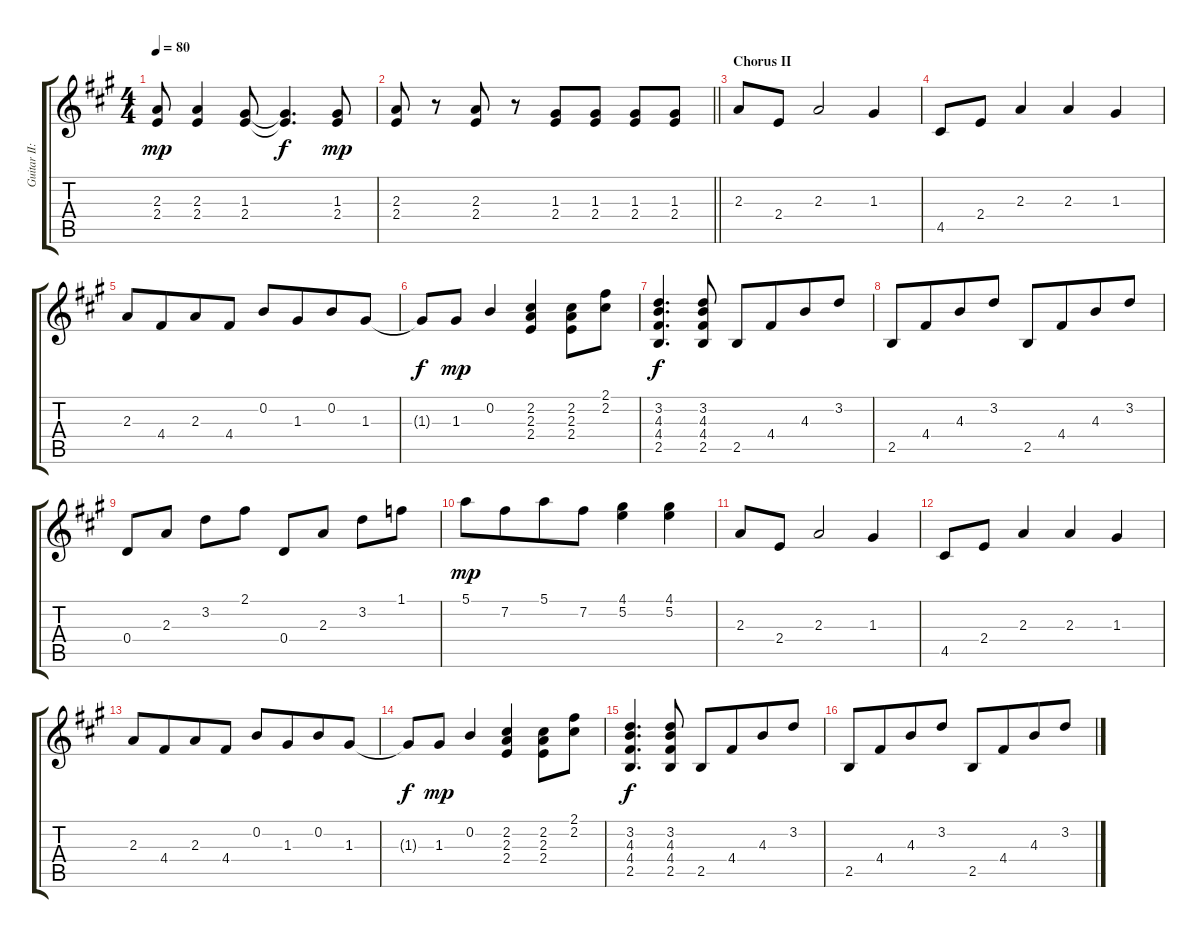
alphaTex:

\track ("Guitar II: Todd Rundgren" "Guitar II:") {instrument acousticguitarnylon}
\staff {score tabs}
\tuning (E4 B3 G3 D3 A2 E2) {hide}
\ts (4 4)
\tempo 80
\clef g2
\ks a
(2.3 2.4).8{dy mp} (2.3 2.4).4 (1.3 2.4).8 (1.3{t} 2.4{t}).4{d dy f} (1.3 2.4).8{dy mp} |
\barLineRight lightlight
(2.3 2.4).8 r.8 (2.3 2.4).8 r.8 (1.3 2.4).8 (1.3 2.4).8 (1.3 2.4).8 (1.3 2.4).8 |
\section ("" "Chorus II")
2.3.8 2.4.8 2.3.2 1.3.4 |
4.5.8 2.4.8 2.3.4 2.3.4 1.3.4 |
2.3.8 4.4.8{beam merge} 2.3.8 4.4.8{beam split} 0.2.8 1.3.8{beam merge} 0.2.8 1.3.8 |
1.3{t}.8{dy f} 1.3.8{dy mp beam merge} 0.2.4 (2.2 2.3 2.4).4 (2.2 2.3 2.4).8 (2.1 2.2).8 |
(3.2 4.3 4.4 2.5).4{d dy f} (3.2 4.3 4.4 2.5).8 2.5.8 4.4.8{beam merge} 4.3.8 3.2.8 |
2.5.8 4.4.8{beam merge} 4.3.8 3.2.8 2.5.8 4.4.8{beam merge} 4.3.8 3.2.8 |
0.4.8 2.3.8 3.2.8 2.1.8 0.4.8 2.3.8 3.2.8 1.1.8 |
5.1.8{dy mp} 7.2.8{beam merge} 5.1.8 7.2.8 (4.1 5.2).4 (4.1 5.2).4 |
2.3.8 2.4.8 2.3.2 1.3.4 |
4.5.8 2.4.8 2.3.4 2.3.4 1.3.4 |
2.3.8 4.4.8{beam merge} 2.3.8 4.4.8{beam split} 0.2.8 1.3.8{beam merge} 0.2.8 1.3.8 |
1.3{t}.8{dy f} 1.3.8{dy mp beam merge} 0.2.4 (2.2 2.3 2.4).4 (2.2 2.3 2.4).8 (2.1 2.2).8 |
(3.2 4.3 4.4 2.5).4{d dy f} (3.2 4.3 4.4 2.5).8 2.5.8 4.4.8{beam merge} 4.3.8 3.2.8 |
2.5.8 4.4.8{beam merge} 4.3.8 3.2.8 2.5.8 4.4.8{beam merge} 4.3.8 3.2.8
